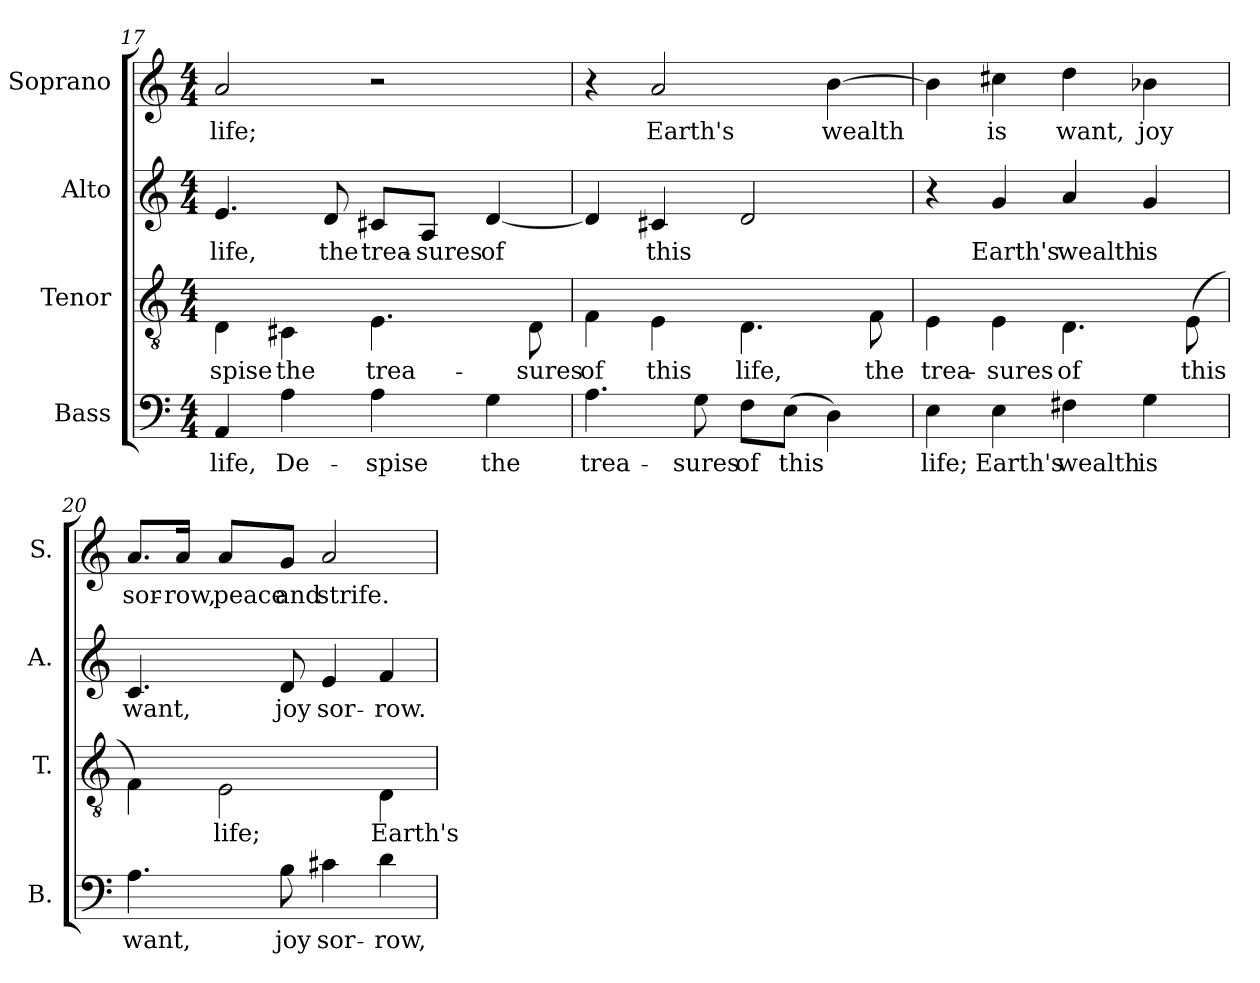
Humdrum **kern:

**kern	**text	**kern	**text	**kern	**text	**kern	**text
*part4	*part4	*part3	*part3	*part2	*part2	*part1	*part1
*staff4	*staff4	*staff3	*staff3	*staff2	*staff2	*staff1	*staff1
*I"Bass	*	*I"Tenor	*	*I"Alto	*	*I"Soprano	*
*I'B.	*	*I'T.	*	*I'A.	*	*I'S.	*
!!LO:LB:g=z
*clefF4	*	*clefGv2	*	*clefG2	*	*clefG2	*
*k[]	*	*k[]	*	*k[]	*	*k[]	*
*C:	*	*C:	*	*C:	*	*C:	*
*M4/4	*	*M4/4	*	*M4/4	*	*M4/4	*
=17	=17	=17	=17	=17	=17	=17	=17
!	!LO:LY:b:color=#000000	!	!	!	!	!	!
!	!	!	!LO:LY:b:color=#000000	!	!	!	!
!	!	!	!	!	!LO:LY:b:color=#000000	!	!
!	!	!	!	!	!	!	!LO:LY:b:color=#000000
4AAi/	life,	4Di\	-spise	4.ei/	life,	2ai/	life;
!	!LO:LY:b:color=#000000	!	!	!	!	!	!
!	!	!	!LO:LY:b:color=#000000	!	!	!	!
4Ai\	De-	4C#Xi\	the	.	.	.	.
!	!	!	!	!	!LO:LY:b:color=#000000	!	!
.	.	.	.	8di/	the	.	.
!	!LO:LY:b:color=#000000	!	!	!	!	!	!
!	!	!	!LO:LY:b:color=#000000	!	!	!	!
!	!	!	!	!	!LO:LY:b:color=#000000	!	!
4Ai\	-spise	4.Ei\	trea-	8c#Xi/L	trea-	2r	.
!	!	!	!	!	!LO:LY:b:color=#000000	!	!
.	.	.	.	8Ai/J	-sures	.	.
!	!LO:LY:b:color=#000000	!	!	!	!	!	!
!	!	!	!	!	!LO:LY:b:color=#000000	!	!
4Gi\	the	.	.	[4di/	of	.	.
!	!	!	!LO:LY:b:color=#000000	!	!	!	!
.	.	8Di\	-sures	.	.	.	.
=18	=18	=18	=18	=18	=18	=18	=18
!	!LO:LY:b:color=#000000	!	!	!	!	!	!
!	!	!	!LO:LY:b:color=#000000	!	!	!	!
4.Ai\	trea-	4Fi\	of	4di/]	.	4r	.
!	!	!	!LO:LY:b:color=#000000	!	!	!	!
!	!	!	!	!	!LO:LY:b:color=#000000	!	!
!	!	!	!	!	!	!	!LO:LY:b:color=#000000
.	.	4Ei\	this	4c#Xi/	this	2ai/	Earth's
!	!LO:LY:b:color=#000000	!	!	!	!	!	!
8Gi\	-sures	.	.	.	.	.	.
!	!LO:LY:b:color=#000000	!	!	!	!	!	!
!	!	!	!LO:LY:b:color=#000000	!	!	!	!
8Fi\L	of	4.Di\	life,	2di/	.	.	.
!	!LO:LY:b:color=#000000	!	!	!	!	!	!
(8Ei\J	this	.	.	.	.	.	.
!	!	!	!	!	!	!	!LO:LY:b:color=#000000
4Di\)	.	.	.	.	.	[4bi\	wealth
!	!	!	!LO:LY:b:color=#000000	!	!	!	!
.	.	8Fi\	the	.	.	.	.
=19	=19	=19	=19	=19	=19	=19	=19
!	!LO:LY:b:color=#000000	!	!	!	!	!	!
!	!	!	!LO:LY:b:color=#000000	!	!	!	!
4Ei\	life;	4Ei\	trea-	4r	.	4bi\]	.
!	!LO:LY:b:color=#000000	!	!	!	!	!	!
!	!	!	!LO:LY:b:color=#000000	!	!	!	!
!	!	!	!	!	!LO:LY:b:color=#000000	!	!
!	!	!	!	!	!	!	!LO:LY:b:color=#000000
4Ei\	Earth's	4Ei\	-sures	4gi/	Earth's	4cc#Xi\	is
!	!LO:LY:b:color=#000000	!	!	!	!	!	!
!	!	!	!LO:LY:b:color=#000000	!	!	!	!
!	!	!	!	!	!LO:LY:b:color=#000000	!	!
!	!	!	!	!	!	!	!LO:LY:b:color=#000000
4F#Xi\	wealth	4.Di\	of	4ai/	wealth	4ddi\	want,
!	!LO:LY:b:color=#000000	!	!	!	!	!	!
!	!	!	!	!	!LO:LY:b:color=#000000	!	!
!	!	!	!	!	!	!	!LO:LY:b:color=#000000
4Gi\	is	.	.	4gi/	is	4b-Xi\	joy
!	!	!	!LO:LY:b:color=#000000	!	!	!	!
.	.	(8Ei\	this	.	.	.	.
=20	=20	=20	=20	=20	=20	=20	=20
!	!LO:LY:b:color=#000000	!	!	!	!	!	!
!	!	!	!	!	!LO:LY:b:color=#000000	!	!
!	!	!	!	!	!	!	!LO:LY:b:color=#000000
4.Ai\	want,	4Fi\)	.	4.ci/	want,	8.ai/L	sor-
!	!	!	!	!	!	!	!LO:LY:b:color=#000000
.	.	.	.	.	.	16ai/Jk	-row,
!	!	!	!LO:LY:b:color=#000000	!	!	!	!
!	!	!	!	!	!	!	!LO:LY:b:color=#000000
.	.	2Ei\	life;	.	.	8ai/L	peace
!	!LO:LY:b:color=#000000	!	!	!	!	!	!
!	!	!	!	!	!LO:LY:b:color=#000000	!	!
!	!	!	!	!	!	!	!LO:LY:b:color=#000000
8Bi\	joy	.	.	8di/	joy	8gi/J	and
!	!LO:LY:b:color=#000000	!	!	!	!	!	!
!	!	!	!	!	!LO:LY:b:color=#000000	!	!
!	!	!	!	!	!	!	!LO:LY:b:color=#000000
4c#Xi\	sor-	.	.	4ei/	sor-	2ai/	strife.
!	!LO:LY:b:color=#000000	!	!	!	!	!	!
!	!	!	!LO:LY:b:color=#000000	!	!	!	!
!	!	!	!	!	!LO:LY:b:color=#000000	!	!
4di\	-row,	4Di\	Earth's	4fi/	-row.	.	.
=	=	=	=	=	=	=	=
*-	*-	*-	*-	*-	*-	*-	*-
